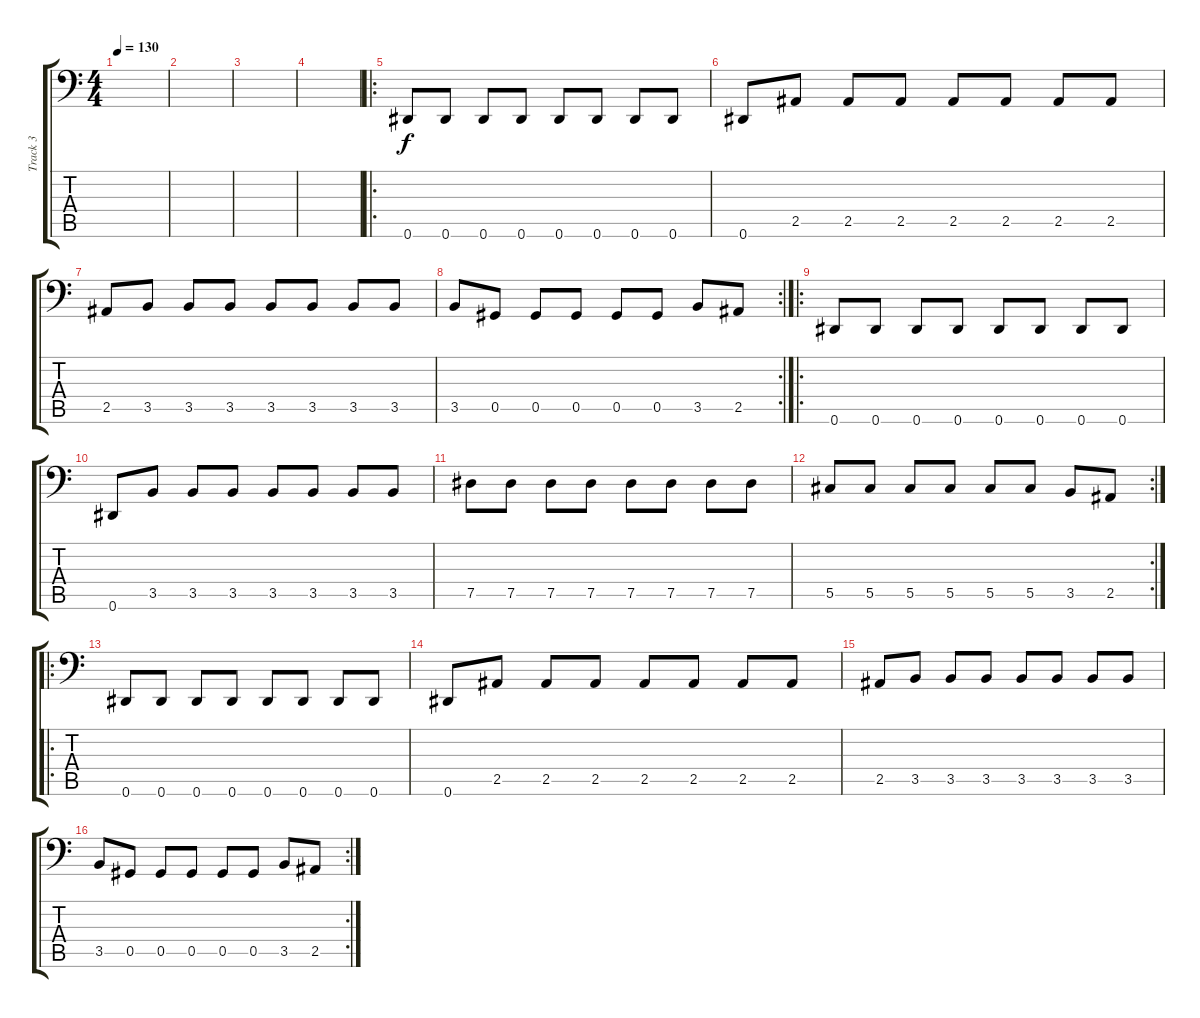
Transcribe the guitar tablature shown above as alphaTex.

\track ("Track 3" "Track 3") {instrument electricbasspick}
\staff {score tabs}
\tuning (Eb3 Bb2 Gb2 Db2 Ab1 Eb1) {hide}
\ts (4 4)
\tempo 130
\clef f4
\ks c
|
|
|
|
\ro
0.6.8 0.6.8 0.6.8 0.6.8 0.6.8 0.6.8 0.6.8 0.6.8 |
0.6.8 2.5.8 2.5.8 2.5.8 2.5.8 2.5.8 2.5.8 2.5.8 |
2.5.8 3.5.8 3.5.8 3.5.8 3.5.8 3.5.8 3.5.8 3.5.8 |
\rc 2
3.5.8 0.5.8 0.5.8 0.5.8 0.5.8 0.5.8 3.5.8 2.5.8 |
\ro
0.6.8 0.6.8 0.6.8 0.6.8 0.6.8 0.6.8 0.6.8 0.6.8 |
0.6.8 3.5.8 3.5.8 3.5.8 3.5.8 3.5.8 3.5.8 3.5.8 |
7.5.8 7.5.8 7.5.8 7.5.8 7.5.8 7.5.8 7.5.8 7.5.8 |
\rc 2
5.5.8 5.5.8 5.5.8 5.5.8 5.5.8 5.5.8 3.5.8 2.5.8 |
\ro
0.6.8 0.6.8 0.6.8 0.6.8 0.6.8 0.6.8 0.6.8 0.6.8 |
0.6.8 2.5.8 2.5.8 2.5.8 2.5.8 2.5.8 2.5.8 2.5.8 |
2.5.8 3.5.8 3.5.8 3.5.8 3.5.8 3.5.8 3.5.8 3.5.8 |
\rc 2
3.5.8 0.5.8 0.5.8 0.5.8 0.5.8 0.5.8 3.5.8 2.5.8
